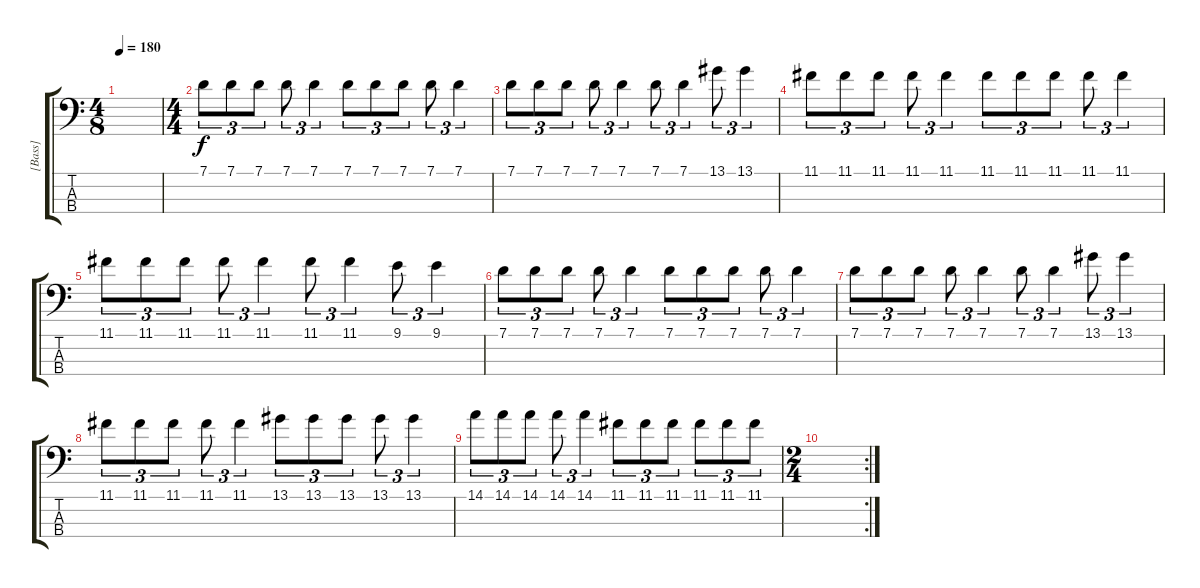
\track ("[Bass]" "[Bass]") {instrument electricbassfinger}
\staff {score tabs}
\tuning (G2 D2 A1 E1) {hide}
\ts (4 8)
\tempo 180
\clef f4
\ks c
|
\ts (4 4)
7.1.8{tu (3 2)} 7.1.8{tu (3 2)} 7.1.8{tu (3 2)} 7.1.8{tu (3 2)} 7.1.4{tu (3 2)} 7.1.8{tu (3 2)} 7.1.8{tu (3 2)} 7.1.8{tu (3 2)} 7.1.8{tu (3 2)} 7.1.4{tu (3 2)} |
7.1.8{tu (3 2)} 7.1.8{tu (3 2)} 7.1.8{tu (3 2)} 7.1.8{tu (3 2)} 7.1.4{tu (3 2)} 7.1.8{tu (3 2)} 7.1.4{tu (3 2)} 13.1.8{tu (3 2)} 13.1.4{tu (3 2)} |
11.1.8{tu (3 2)} 11.1.8{tu (3 2)} 11.1.8{tu (3 2)} 11.1.8{tu (3 2)} 11.1.4{tu (3 2)} 11.1.8{tu (3 2)} 11.1.8{tu (3 2)} 11.1.8{tu (3 2)} 11.1.8{tu (3 2)} 11.1.4{tu (3 2)} |
11.1.8{tu (3 2)} 11.1.8{tu (3 2)} 11.1.8{tu (3 2)} 11.1.8{tu (3 2)} 11.1.4{tu (3 2)} 11.1.8{tu (3 2)} 11.1.4{tu (3 2)} 9.1.8{tu (3 2)} 9.1.4{tu (3 2)} |
7.1.8{tu (3 2)} 7.1.8{tu (3 2)} 7.1.8{tu (3 2)} 7.1.8{tu (3 2)} 7.1.4{tu (3 2)} 7.1.8{tu (3 2)} 7.1.8{tu (3 2)} 7.1.8{tu (3 2)} 7.1.8{tu (3 2)} 7.1.4{tu (3 2)} |
7.1.8{tu (3 2)} 7.1.8{tu (3 2)} 7.1.8{tu (3 2)} 7.1.8{tu (3 2)} 7.1.4{tu (3 2)} 7.1.8{tu (3 2)} 7.1.4{tu (3 2)} 13.1.8{tu (3 2)} 13.1.4{tu (3 2)} |
11.1.8{tu (3 2)} 11.1.8{tu (3 2)} 11.1.8{tu (3 2)} 11.1.8{tu (3 2)} 11.1.4{tu (3 2)} 13.1.8{tu (3 2)} 13.1.8{tu (3 2)} 13.1.8{tu (3 2)} 13.1.8{tu (3 2)} 13.1.4{tu (3 2)} |
14.1.8{tu (3 2)} 14.1.8{tu (3 2)} 14.1.8{tu (3 2)} 14.1.8{tu (3 2)} 14.1.4{tu (3 2)} 11.1.8{tu (3 2)} 11.1.8{tu (3 2)} 11.1.8{tu (3 2)} 11.1.8{tu (3 2)} 11.1.8{tu (3 2)} 11.1.8{tu (3 2)} |
\rc 2
\ts (2 4)
